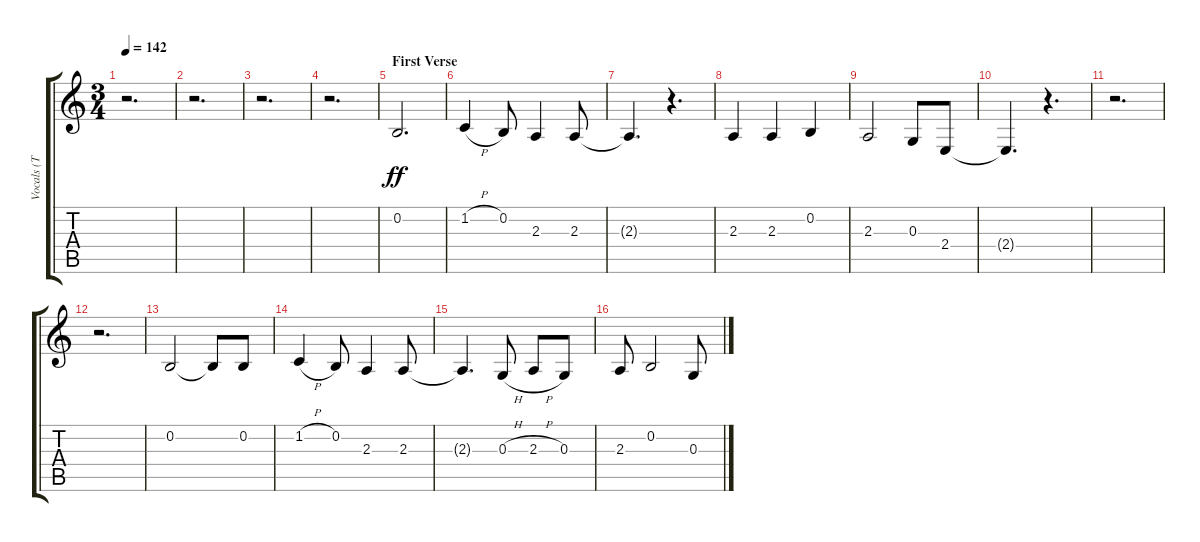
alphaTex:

\track ("Vocals (T Swizzle)" "Vocals (T ") {instrument flute}
\staff {score tabs}
\tuning (E4 B3 G3 D3 A2 E2) {hide}
\ts (3 4)
\tempo 142
\clef g2
\ks c
r.2{d dy ff} |
r.2{d} |
r.2{d} |
r.2{d} |
\section ("" "First Verse")
0.2.2{d} |
1.2{h}.4 0.2.8 2.3.4 2.3.8 |
2.3{t}.4{d} r.4{d} |
2.3.4 2.3.4 0.2.4 |
2.3.2 0.3.8 2.4.8 |
2.4{t}.4{d} r.4{d} |
r.2{d} |
r.2{d} |
0.2.2 0.2{t}.8 0.2.8 |
1.2{h}.4 0.2.8 2.3.4 2.3.8 |
2.3{t}.4{d} 0.3{h}.8 2.3{h}.8 0.3.8 |
2.3.8 0.2.2 0.3.8
